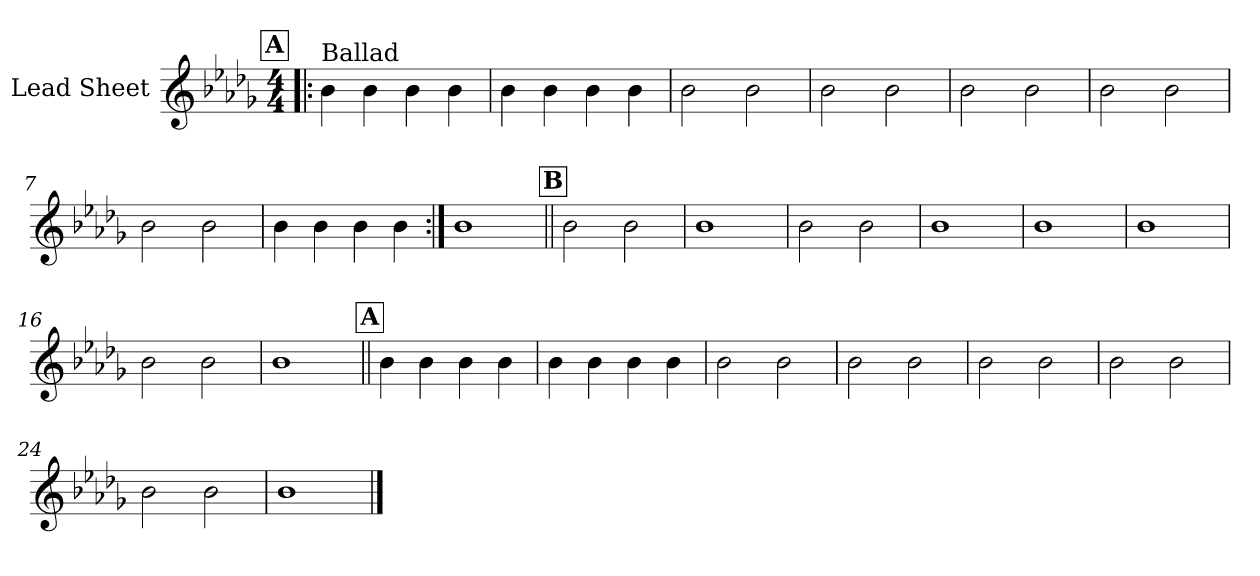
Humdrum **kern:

**kern
*part1
*staff1
*I"Lead Sheet
*clefG2
*k[b-e-a-d-g-]
*D-:
*M4/4
!!LO:REH:place=s1:a:fs=14:t=A
=1!|:
!LO:TX:a:t=Ballad
4b-\
4b-\
4b-\
4b-\
=2
4b-\
4b-\
4b-\
4b-\
=3
2b-\
2b-\
=4
2b-\
2b-\
!!LO:LB:g=z
=5
2b-\
2b-\
=6
2b-\
2b-\
=7
2b-\
2b-\
=8
4b-\
4b-\
4b-\
4b-\
!!LO:LB:g=z
=9:|!
1b-
!!LO:LB:g=z
!!LO:REH:place=s1:a:fs=14:t=B
=10||
2b-\
2b-\
=11
1b-
=12
2b-\
2b-\
=13
1b-
!!LO:LB:g=z
=14
1b-
=15
1b-
=16
2b-\
2b-\
=17
1b-
!!LO:LB:g=z
!!LO:REH:place=s1:a:fs=14:t=A
=18||
4b-\
4b-\
4b-\
4b-\
=19
4b-\
4b-\
4b-\
4b-\
=20
2b-\
2b-\
=21
2b-\
2b-\
!!LO:LB:g=z
=22
2b-\
2b-\
=23
2b-\
2b-\
=24
2b-\
2b-\
=25
1b-
==
*-
